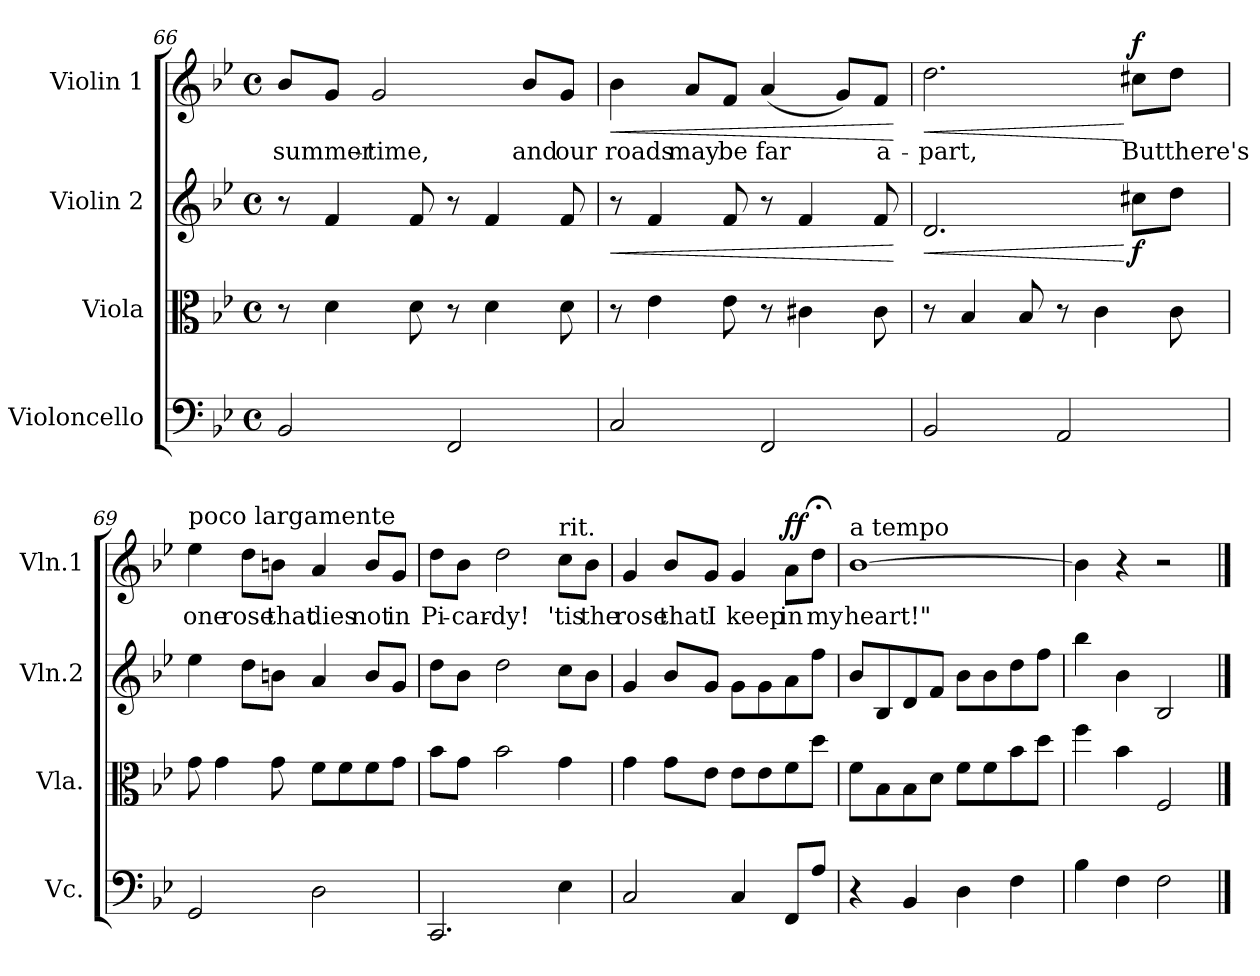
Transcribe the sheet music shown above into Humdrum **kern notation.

**kern	**kern	**kern	**dynam	**kern	**text	**dynam
*part4	*part3	*part2	*part2	*part1	*part1	*part1
*staff4	*staff3	*staff2	*staff2	*staff1	*staff1	*staff1
*I"Violoncello	*I"Viola	*I"Violin 2	*	*I"Violin 1	*	*
*I'Vc.	*I'Vla.	*I'Vln.2	*	*I'Vln.1	*	*
*clefF4	*clefC3	*clefG2	*	*clefG2	*	*
*k[b-e-]	*k[b-e-]	*k[b-e-]	*	*k[b-e-]	*	*
*M4/4	*M4/4	*M4/4	*	*M4/4	*	*
*met(c)	*met(c)	*met(c)	*	*met(c)	*	*
=66	=66	=66	=66	=66	=66	=66
!	!	!	!	!	!LO:LY:b	!
2BB-/	8r	8r	.	8b-/L	summer-	.
.	4d\	4f/	.	8g/J	.	.
!	!	!	!	!	!LO:LY:b	!
.	.	.	.	2g/	-time,	.
.	8d\	8f/	.	.	.	.
2FF/	8r	8r	.	.	.	.
.	4d\	4f/	.	.	.	.
!	!	!	!	!	!LO:LY:b	!
.	.	.	.	8b-/L	and	.
!	!	!	!	!	!LO:LY:b	!
.	8d\	8f/	.	8g/J	our	.
=67	=67	=67	=67	=67	=67	=67
!	!	!	!LO:HP:b	!	!LO:LY:b	!LO:HP:b
2C/	8r	8r	<	4b-\	roads	<
.	4e-\	4f/	.	.	.	.
!	!	!	!	!	!LO:LY:b	!
.	.	.	.	8a/L	may	.
!	!	!	!	!	!LO:LY:b	!
.	8e-\	8f/	.	8f/J	be	.
!	!	!	!	!	!LO:LY:b	!
2FF/	8r	8r	.	(<4a/	far	.
.	4c#X\	4f/	.	.	.	.
.	.	.	.	8g/L)	.	.
!	!	!	!	!	!LO:LY:b	!
.	8c#\	8f/	.	8f/J	a-	.
.	.	.	[	.	.	[
!!LO:LB:g=z
=68	=68	=68	=68	=68	=68	=68
!	!	!	!LO:HP:b	!	!LO:LY:b	!LO:HP:b
2BB-/	8r	2.d/	<	2.dd\	-part,	<
.	4B-/	.	.	.	.	.
.	8B-/	.	.	.	.	.
2AA/	8r	.	.	.	.	.
.	4c\	.	.	.	.	.
!	!	!	!LO:DY:n=1:b	!	!LO:LY:b	!LO:DY:n=1:a
.	.	8cc#X\L	[ f	8cc#X\L	But	[ f
!	!	!	!	!	!LO:LY:b	!
.	8c\	8dd\J	.	8dd\J	there's	.
=69	=69	=69	=69	=69	=69	=69
!	!	!	!	!LO:TX:a:t=poco largamente	!	!
!	!	!	!	!	!LO:LY:b	!
2GG/	8g\	4ee-\	.	4ee-\	one	.
.	4g\	.	.	.	.	.
!	!	!	!	!	!LO:LY:b	!
.	.	8dd\L	.	8dd\L	rose	.
!	!	!	!	!	!LO:LY:b	!
.	8g\	8bn\J	.	8bn\J	that	.
!	!	!	!	!	!LO:LY:b	!
2D\	8f\L	4a/	.	4a/	dies	.
.	8f\	.	.	.	.	.
!	!	!	!	!	!LO:LY:b	!
.	8f\	8b/L	.	8b/L	not	.
!	!	!	!	!	!LO:LY:b	!
.	8g\J	8g/J	.	8g/J	in	.
=70	=70	=70	=70	=70	=70	=70
!	!	!	!	!	!LO:LY:b	!
2.CC/	8b-\L	8dd\L	.	8dd\L	Pi-	.
!	!	!	!	!	!LO:LY:b	!
.	8g\J	8b-\J	.	8b-\J	-car-	.
!	!	!	!	!	!LO:LY:b	!
.	2b-\	2dd\	.	2dd\	-dy!	.
!	!	!	!	!LO:TX:a:t=rit.	!	!
!	!	!	!	!	!LO:LY:b	!
4E-\	4g\	8cc\L	.	8cc\L	'tis	.
!	!	!	!	!	!LO:LY:b	!
.	.	8b-\J	.	8b-\J	the	.
=71	=71	=71	=71	=71	=71	=71
!	!	!	!	!	!LO:LY:b	!
2C/	4g\	4g/	.	4g/	rose	.
!	!	!	!	!	!LO:LY:b	!
.	8g\L	8b-/L	.	8b-/L	that	.
!	!	!	!	!	!LO:LY:b	!
.	8e-\J	8g/J	.	8g/J	I	.
!	!	!	!	!	!LO:LY:b	!
4C/	8e-\L	8g\L	.	4g/	keep	.
.	8e-\	8g\	.	.	.	.
!	!	!	!	!	!LO:LY:b	!LO:DY:a
8FF/L	8f\	8a\	.	8a\L	in	ff
!	!	!	!	!	!LO:LY:b	!
8A/J	8dd\J	8ff\J	.	8dd;<\J	my	.
!!LO:PB:g=z
=72	=72	=72	=72	=72	=72	=72
!	!	!	!	!LO:TX:a:t=a tempo	!	!
!	!	!	!	!	!LO:LY:b	!
4r	8f\L	8b-/L	.	[1b-	heart!"	.
.	8B-\	8B-/	.	.	.	.
4BB-/	8B-\	8d/	.	.	.	.
.	8d\J	8f/J	.	.	.	.
4D\	8f\L	8b-\L	.	.	.	.
.	8f\	8b-\	.	.	.	.
4F\	8b-\	8dd\	.	.	.	.
.	8dd\J	8ff\J	.	.	.	.
=73	=73	=73	=73	=73	=73	=73
4B-\	4ff\	4bb-\	.	4b-\]	.	.
4F\	4b-\	4b-\	.	4r	.	.
2F\	2F/	2B-/	.	2r	.	.
==	==	==	==	==	==	==
*-	*-	*-	*-	*-	*-	*-
